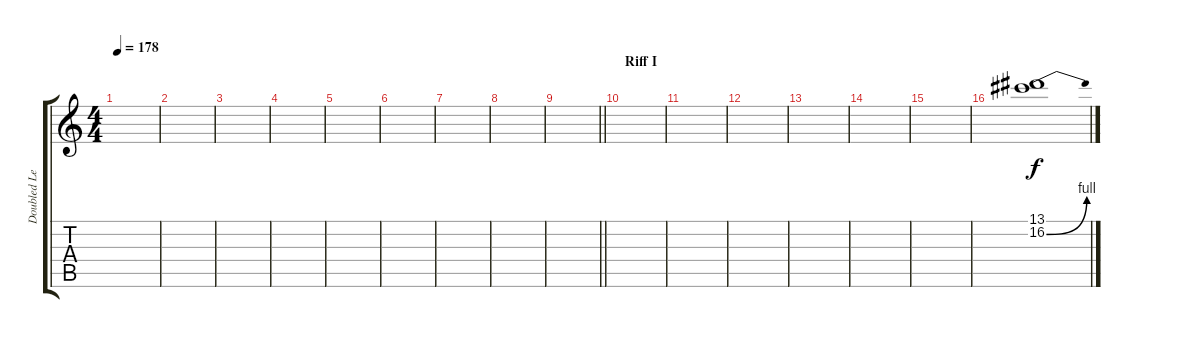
\track ("Doubled Lead" "Doubled Le") {instrument overdrivenguitar}
\staff {score tabs}
\tuning (D4 A3 F3 C3 G2 D2) {hide}
\ts (4 4)
\tempo 178
\clef g2
\ks c
|
|
|
|
|
|
|
|
\barLineRight lightlight
|
\section ("" "Riff I")
|
|
|
|
|
|
(13.1 16.2{be (bend 0 0 60 4)}).1
